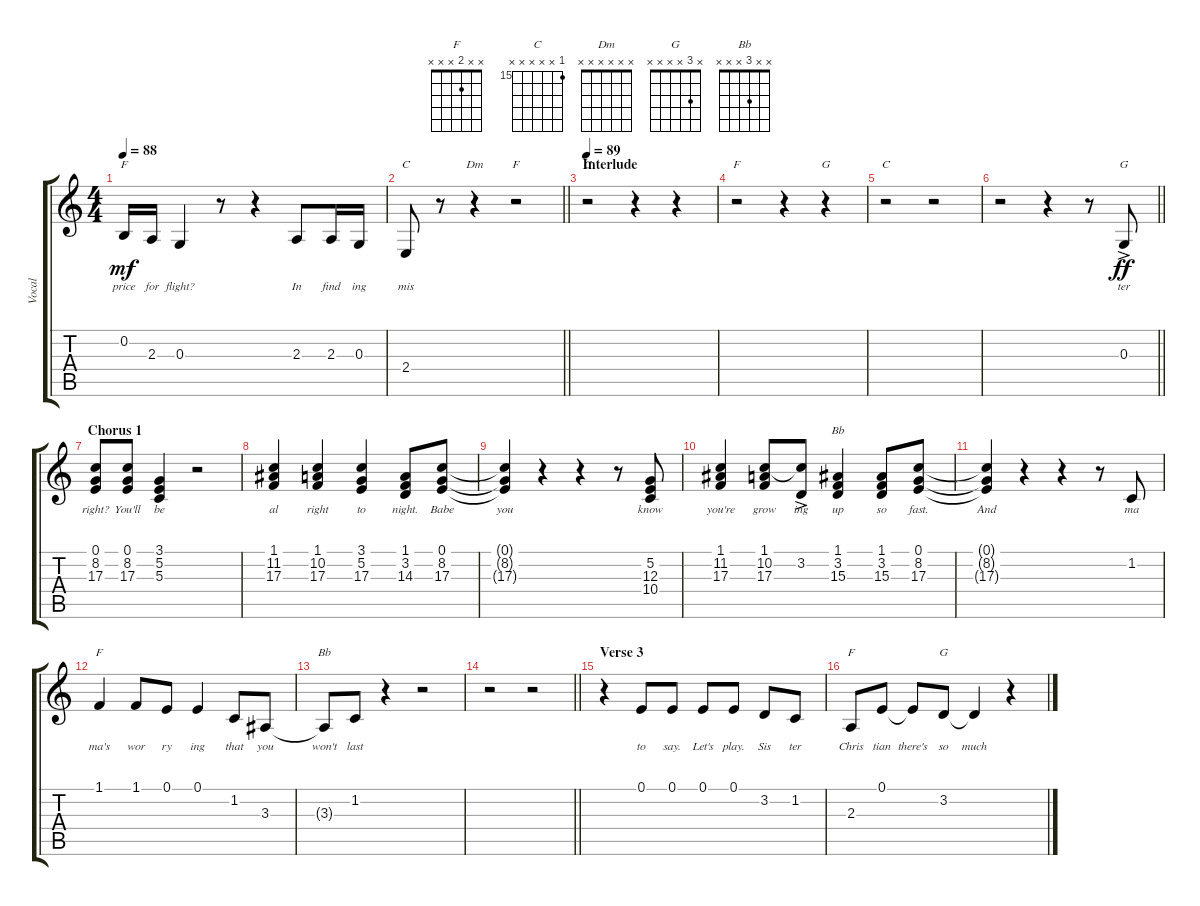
\track ("Vocal" "Vocal") {instrument flute}
\staff {score tabs}
\tuning (E4 B3 G3 D3 A2 E2) {hide}
\chord ("F" x 0 x x x x)
\chord ("C" x x x 2 x x)
\chord ("Dm" x x x x x x)
\chord ("F" x x x x x x)
\chord ("C" x x x x x x)
\chord ("F" 15 x x x x x) {firstfret 15}
\chord ("G" x x x x x x)
\chord ("C" 15 x x x x x) {firstfret 15}
\chord ("G" x x 0 x x x)
\chord ("Bb" x x x x x x)
\chord ("F" 1 x x x x x)
\chord ("Bb" x x 3 x x x)
\chord ("F" x x 2 x x x)
\chord ("G" x 3 x x x x)
\ts (4 4)
\tempo 88
\clef g2
\ks c
0.2{t}.16{ch "F" lyrics (0 "price") lyrics (1 "") lyrics (2 "") lyrics (3 "") lyrics (4 "") dy mf} 2.3.16{lyrics (0 "for") lyrics (1 "") lyrics (2 "") lyrics (3 "") lyrics (4 "")} 0.3.4{lyrics (0 "flight?") lyrics (1 "") lyrics (2 "") lyrics (3 "") lyrics (4 "")} r.8 r.4 2.3.8{lyrics (0 "In") lyrics (1 "") lyrics (2 "") lyrics (3 "") lyrics (4 "")} 2.3.16{lyrics (0 "find") lyrics (1 "") lyrics (2 "") lyrics (3 "") lyrics (4 "")} 0.3.16{lyrics (0 "ing") lyrics (1 "") lyrics (2 "") lyrics (3 "") lyrics (4 "")} |
\barLineRight lightlight
2.4.8{ch "C" lyrics (0 "mis") lyrics (1 "") lyrics (2 "") lyrics (3 "") lyrics (4 "")} r.8 r.4{ch "Dm"} r.2{ch "F"} |
\section ("" "Interlude")
\tempo 89
r.2{ch "C"} r.4 r.4 |
r.2{ch "F"} r.4 r.4{ch "G"} |
r.2{ch "C"} r.2 |
\barLineRight lightlight
r.2 r.4 r.8 0.3{ac}.8{ch "G" lyrics (0 "ter") lyrics (1 "") lyrics (2 "") lyrics (3 "") lyrics (4 "") dy ff} |
\section ("" "Chorus 1")
(0.1 8.2 17.3).8{lyrics (0 "right?") lyrics (1 "") lyrics (2 "") lyrics (3 "") lyrics (4 "")} (0.1 8.2 17.3).8{lyrics (0 "You'll") lyrics (1 "") lyrics (2 "") lyrics (3 "") lyrics (4 "")} (3.1 5.2 5.3).4{lyrics (0 "be") lyrics (1 "") lyrics (2 "") lyrics (3 "") lyrics (4 "")} r.2 |
(1.1 11.2 17.3).4{lyrics (0 "al") lyrics (1 "") lyrics (2 "") lyrics (3 "") lyrics (4 "")} (1.1 10.2 17.3).4{lyrics (0 "right") lyrics (1 "") lyrics (2 "") lyrics (3 "") lyrics (4 "")} (3.1 5.2 17.3).4{lyrics (0 "to") lyrics (1 "") lyrics (2 "") lyrics (3 "") lyrics (4 "")} (1.1 3.2 14.3).8{lyrics (0 "night.") lyrics (1 "") lyrics (2 "") lyrics (3 "") lyrics (4 "")} (0.1 8.2 17.3).8{lyrics (0 "Babe") lyrics (1 "") lyrics (2 "") lyrics (3 "") lyrics (4 "")} |
(0.1{t} 8.2{t} 17.3{t}).4{lyrics (0 "you") lyrics (1 "") lyrics (2 "") lyrics (3 "") lyrics (4 "")} r.4 r.4 r.8 (5.2 12.3 10.4).8{lyrics (0 "know") lyrics (1 "") lyrics (2 "") lyrics (3 "") lyrics (4 "")} |
(1.1 11.2 17.3).4{lyrics (0 "you're") lyrics (1 "") lyrics (2 "") lyrics (3 "") lyrics (4 "")} (1.1 10.2 17.3).8{lyrics (0 "grow") lyrics (1 "") lyrics (2 "") lyrics (3 "") lyrics (4 "")} (3.2{ac} 17.3{t}).8{lyrics (0 "ing") lyrics (1 "") lyrics (2 "") lyrics (3 "") lyrics (4 "")} (1.1 3.2 15.3).4{ch "Bb" lyrics (0 "up") lyrics (1 "") lyrics (2 "") lyrics (3 "") lyrics (4 "")} (1.1 3.2 15.3).8{lyrics (0 "so") lyrics (1 "") lyrics (2 "") lyrics (3 "") lyrics (4 "")} (0.1 8.2 17.3).8{lyrics (0 "fast.") lyrics (1 "") lyrics (2 "") lyrics (3 "") lyrics (4 "")} |
(0.1{t} 8.2{t} 17.3{t}).4{lyrics (0 "And") lyrics (1 "") lyrics (2 "") lyrics (3 "") lyrics (4 "")} r.4 r.4 r.8 1.2.8{lyrics (0 "ma") lyrics (1 "") lyrics (2 "") lyrics (3 "") lyrics (4 "")} |
1.1.4{ch "F" lyrics (0 "ma's") lyrics (1 "") lyrics (2 "") lyrics (3 "") lyrics (4 "")} 1.1.8{lyrics (0 "wor") lyrics (1 "") lyrics (2 "") lyrics (3 "") lyrics (4 "")} 0.1.8{lyrics (0 "ry") lyrics (1 "") lyrics (2 "") lyrics (3 "") lyrics (4 "")} 0.1.4{lyrics (0 "ing") lyrics (1 "") lyrics (2 "") lyrics (3 "") lyrics (4 "")} 1.2.8{lyrics (0 "that") lyrics (1 "") lyrics (2 "") lyrics (3 "") lyrics (4 "")} 3.3.8{lyrics (0 "you") lyrics (1 "") lyrics (2 "") lyrics (3 "") lyrics (4 "")} |
3.3{t}.8{ch "Bb" lyrics (0 "won't") lyrics (1 "") lyrics (2 "") lyrics (3 "") lyrics (4 "")} 1.2.8{lyrics (0 "last") lyrics (1 "") lyrics (2 "") lyrics (3 "") lyrics (4 "")} r.4 r.2 |
\barLineRight lightlight
r.2 r.2 |
\section ("" "Verse 3")
r.4 0.1.8{lyrics (0 "to") lyrics (1 "") lyrics (2 "") lyrics (3 "") lyrics (4 "")} 0.1.8{lyrics (0 "say.") lyrics (1 "") lyrics (2 "") lyrics (3 "") lyrics (4 "")} 0.1.8{lyrics (0 "Let's") lyrics (1 "") lyrics (2 "") lyrics (3 "") lyrics (4 "")} 0.1.8{lyrics (0 "play.") lyrics (1 "") lyrics (2 "") lyrics (3 "") lyrics (4 "")} 3.2.8{lyrics (0 "Sis") lyrics (1 "") lyrics (2 "") lyrics (3 "") lyrics (4 "")} 1.2.8{lyrics (0 "ter") lyrics (1 "") lyrics (2 "") lyrics (3 "") lyrics (4 "")} |
2.3.8{ch "F" lyrics (0 "Chris") lyrics (1 "") lyrics (2 "") lyrics (3 "") lyrics (4 "")} 0.1.8{lyrics (0 "tian") lyrics (1 "") lyrics (2 "") lyrics (3 "") lyrics (4 "")} 0.1{t}.8{lyrics (0 "there's") lyrics (1 "") lyrics (2 "") lyrics (3 "") lyrics (4 "")} 3.2.8{ch "G" lyrics (0 "so") lyrics (1 "") lyrics (2 "") lyrics (3 "") lyrics (4 "")} 3.2{t}.4{lyrics (0 "much") lyrics (1 "") lyrics (2 "") lyrics (3 "") lyrics (4 "")} r.4
